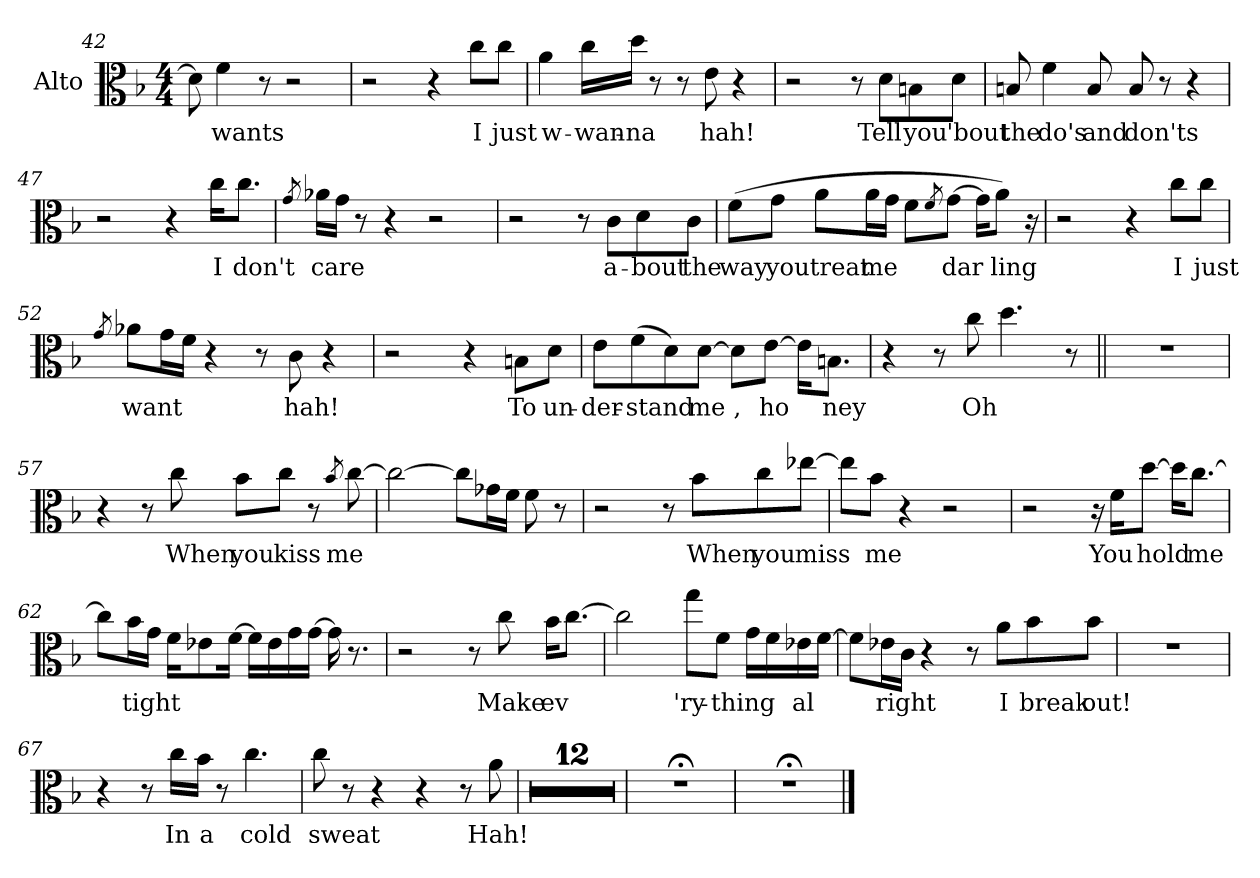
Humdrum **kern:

**kern	**text
*part1	*part1
*staff1	*staff1
*I"Alto	*
*I'A	*
*clefC3	*
*k[b-]	*
*d:	*
*M4/4	*
=42	=42
8d\]	.
!	!LO:LY:b
4f\	wants
8r	.
2r	.
=43	=43
2r	.
4r	.
!	!LO:LY:b
8cc\L	I
!	!LO:LY:b
8cc\J	just
=44	=44
!	!LO:LY:b
4a\	w-
!	!LO:LY:b
16cc\LL	-wan-
!	!LO:LY:b
16dd\JJ	-na
8r	.
8r	.
!LO:N:head=solid	!LO:LY:b
8e\	hah!
4r	.
=45	=45
2r	.
8r	.
!	!LO:LY:b
8d\L	Tell
!	!LO:LY:b
8Bn\	you
!	!LO:LY:b
8d\J	'bout
=46	=46
!	!LO:LY:b
8Bn/	the
!	!LO:LY:b
4f\	do's
!	!LO:LY:b
8B/	and
!	!LO:LY:b
8B/	don'ts
8r	.
4r	.
=47	=47
2r	.
4r	.
!	!LO:LY:b
16cc\KL	I
!	!LO:LY:b
8.cc\J	don't
=48	=48
8qg/	.
!	!LO:LY:b
16a-X\LL	care
16g\JJ	.
8r	.
4r	.
2r	.
=49	=49
2r	.
8r	.
!	!LO:LY:b
8c\L	a-
!	!LO:LY:b
8d\	-bout
!	!LO:LY:b
8c\J	the
=50	=50
!	!LO:LY:b
(>8f\L	way
!	!LO:LY:b
8g\J	you
!	!LO:LY:b
8a\L	treat
!	!LO:LY:b
16a\L	me
16g\JJ	.
8f\L	.
8qf/	.
!	!LO:LY:b
[8g\J	dar
16g\KL]	.
!	!LO:LY:b
8a\J)	ling
16r	.
=51	=51
2r	.
4r	.
!	!LO:LY:b
8cc\L	I
!	!LO:LY:b
8cc\J	just
=52	=52
8qg/	.
!	!LO:LY:b
8a-X\L	want
16g\L	.
16f\JJ	.
4r	.
8r	.
!LO:N:head=solid	!LO:LY:b
8c\	hah!
4r	.
=53	=53
2r	.
4r	.
!	!LO:LY:b
8Bn\L	To
!	!LO:LY:b
8d\J	un-
=54	=54
!	!LO:LY:b
8e\L	-der-
!	!LO:LY:b
(>8f\	-stand
8d\)	.
!	!LO:LY:b
[8d\J	me
!	!LO:LY:b
8d\L]	,
!	!LO:LY:b
[8e\J	ho
16e\KL]	.
!	!LO:LY:b
8.Bn\J	ney
=55	=55
4r	.
8r	.
!	!LO:LY:b
8cc\	Oh
4.dd\	.
8r	.
=56||	=56||
1r	.
=57	=57
4r	.
8r	.
!	!LO:LY:b
8cc\	When
!	!LO:LY:b
8b-\L	you
!	!LO:LY:b
8cc\J	kiss
8r	.
8qb-/	.
!	!LO:LY:b
[8cc\	me
=58	=58
2cc\_	.
8cc\L]	.
16g-X\L	.
16f\JJ	.
8f\	.
8r	.
=59	=59
2r	.
8r	.
!	!LO:LY:b
8b-\L	When
!	!LO:LY:b
8cc\	you
!	!LO:LY:b
[8ee-X\J	miss
=60	=60
8ee-\L]	.
!	!LO:LY:b
8b-\J	me
4r	.
2r	.
=61	=61
2r	.
16r	.
!	!LO:LY:b
16f\KL	You
!	!LO:LY:b
[8dd\J	hold
16dd\KL]	.
!	!LO:LY:b
[8.cc\J	me
=62	=62
8cc\L]	.
!	!LO:LY:b
16b-\L	tight
16g\JJ	.
16f\KL	.
8e-X\	.
[16f\Jk	.
16f\LL]	.
16e-\	.
16g\	.
[16g\JJ	.
16g\]	.
8.r	.
=63	=63
2r	.
8r	.
!	!LO:LY:b
8cc\	Make
!	!LO:LY:b
16b-\KL	ev
[8.cc\J	.
=64	=64
2cc\]	.
!	!LO:LY:b
8gg\L	'ry-
!	!LO:LY:b
8f\J	-thing
16g\LL	.
16f\	.
!	!LO:LY:b
16e-X\	al
[16f\JJ	.
=65	=65
8f\L]	.
!	!LO:LY:b
16e-X\L	right
16c\JJ	.
4r	.
8r	.
!	!LO:LY:b
8a\L	I
!	!LO:LY:b
8b-\	break
!	!LO:LY:b
8b-\J	out!
=66	=66
1r	.
=67	=67
4r	.
8r	.
!	!LO:LY:b
16cc\LL	In
!	!LO:LY:b
16b-\JJ	a
8r	.
!	!LO:LY:b
4.cc\	cold
=68	=68
!	!LO:LY:b
8cc\	sweat
8r	.
4r	.
4r	.
8r	.
!LO:N:head=solid	!LO:LY:b
8a\	Hah!
=69	=69
1r	.
=70	=70
1r	.
=71	=71
1r	.
=72	=72
1r	.
=73	=73
1r	.
=74	=74
1r	.
=75	=75
1r	.
=76	=76
1r	.
=77	=77
1r	.
=78	=78
1r	.
=79	=79
1r	.
=80	=80
1r	.
=80X1	=80X1
1r;<	.
=80X2	=80X2
1r;<	.
==	==
*-	*-
